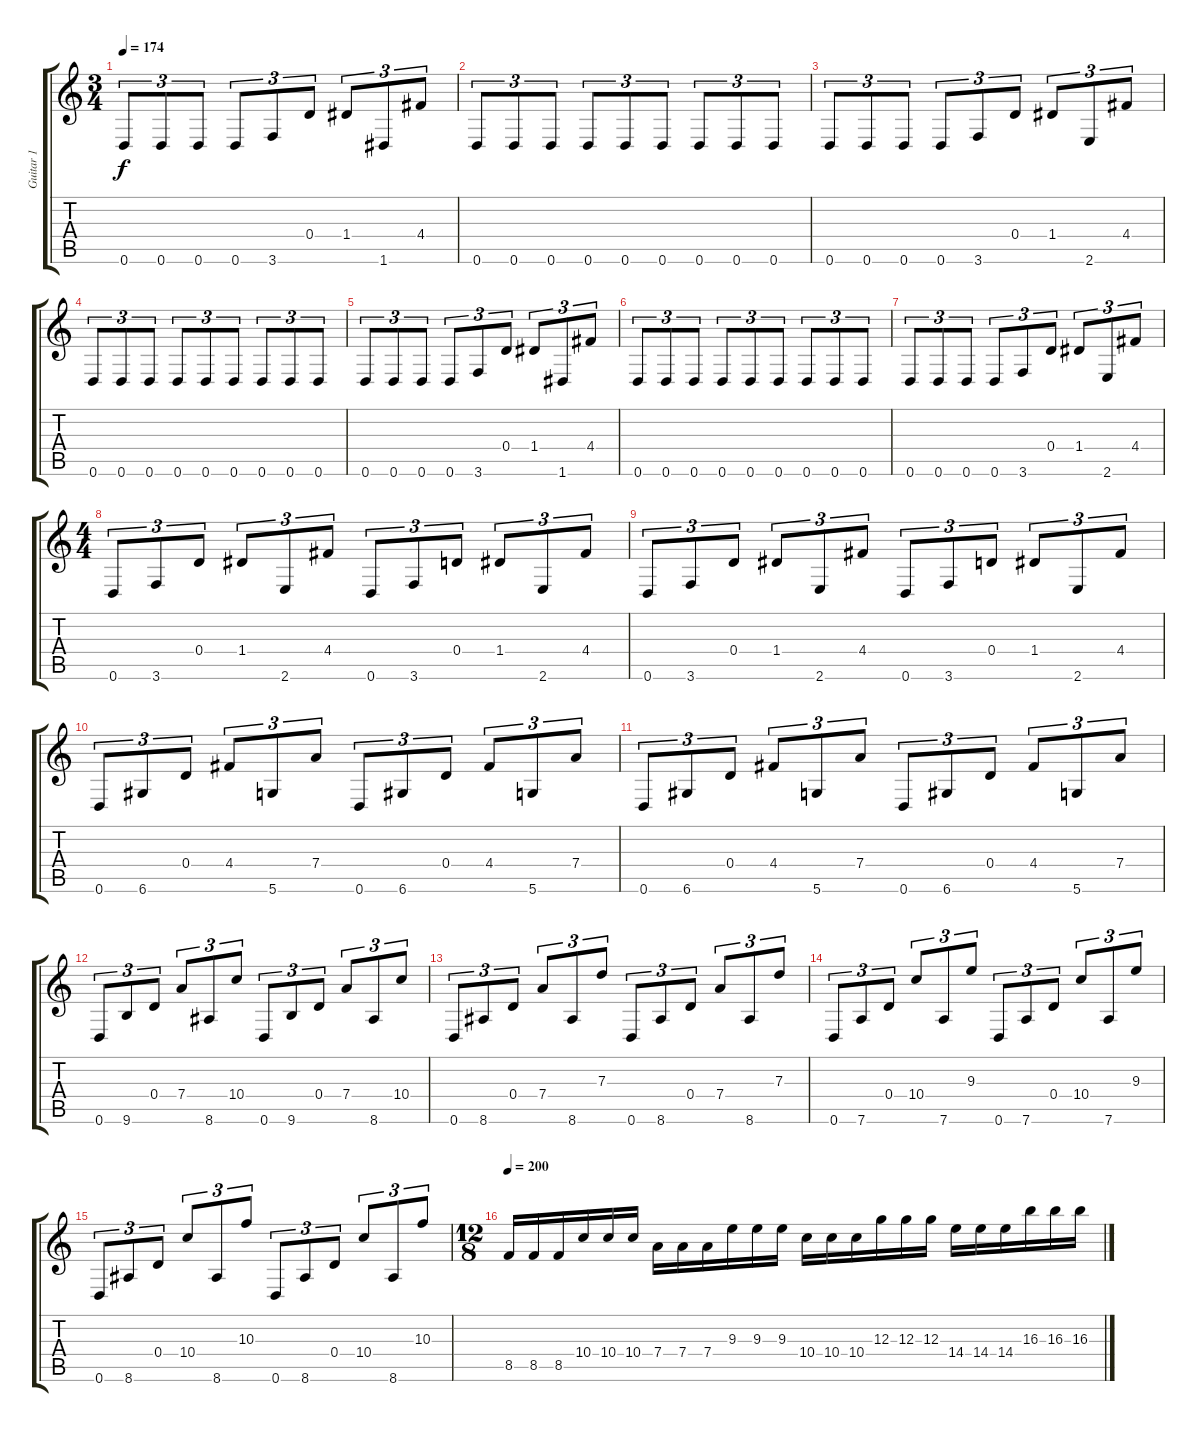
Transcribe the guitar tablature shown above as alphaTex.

\track ("Guitar 1" "Guitar 1") {instrument electricguitarjazz}
\staff {score tabs}
\tuning (E4 B3 G3 D3 A2 D2) {hide}
\ts (3 4)
\tempo 174
\clef g2
\ks c
0.6.8{tu (3 2) dy f} 0.6.8{tu (3 2)} 0.6.8{tu (3 2)} 0.6.8{tu (3 2)} 3.6.8{tu (3 2)} 0.4.8{tu (3 2)} 1.4.8{tu (3 2)} 1.6.8{tu (3 2)} 4.4.8{tu (3 2)} |
0.6.8{tu (3 2)} 0.6.8{tu (3 2)} 0.6.8{tu (3 2)} 0.6.8{tu (3 2)} 0.6.8{tu (3 2)} 0.6.8{tu (3 2)} 0.6.8{tu (3 2)} 0.6.8{tu (3 2)} 0.6.8{tu (3 2)} |
0.6.8{tu (3 2)} 0.6.8{tu (3 2)} 0.6.8{tu (3 2)} 0.6.8{tu (3 2)} 3.6.8{tu (3 2)} 0.4.8{tu (3 2)} 1.4.8{tu (3 2)} 2.6.8{tu (3 2)} 4.4.8{tu (3 2)} |
0.6.8{tu (3 2)} 0.6.8{tu (3 2)} 0.6.8{tu (3 2)} 0.6.8{tu (3 2)} 0.6.8{tu (3 2)} 0.6.8{tu (3 2)} 0.6.8{tu (3 2)} 0.6.8{tu (3 2)} 0.6.8{tu (3 2)} |
0.6.8{tu (3 2)} 0.6.8{tu (3 2)} 0.6.8{tu (3 2)} 0.6.8{tu (3 2)} 3.6.8{tu (3 2)} 0.4.8{tu (3 2)} 1.4.8{tu (3 2)} 1.6.8{tu (3 2)} 4.4.8{tu (3 2)} |
0.6.8{tu (3 2)} 0.6.8{tu (3 2)} 0.6.8{tu (3 2)} 0.6.8{tu (3 2)} 0.6.8{tu (3 2)} 0.6.8{tu (3 2)} 0.6.8{tu (3 2)} 0.6.8{tu (3 2)} 0.6.8{tu (3 2)} |
0.6.8{tu (3 2)} 0.6.8{tu (3 2)} 0.6.8{tu (3 2)} 0.6.8{tu (3 2)} 3.6.8{tu (3 2)} 0.4.8{tu (3 2)} 1.4.8{tu (3 2)} 2.6.8{tu (3 2)} 4.4.8{tu (3 2)} |
\ts (4 4)
0.6.8{tu (3 2)} 3.6.8{tu (3 2)} 0.4.8{tu (3 2)} 1.4.8{tu (3 2)} 2.6.8{tu (3 2)} 4.4.8{tu (3 2)} 0.6.8{tu (3 2)} 3.6.8{tu (3 2)} 0.4.8{tu (3 2)} 1.4.8{tu (3 2)} 2.6.8{tu (3 2)} 4.4.8{tu (3 2)} |
0.6.8{tu (3 2)} 3.6.8{tu (3 2)} 0.4.8{tu (3 2)} 1.4.8{tu (3 2)} 2.6.8{tu (3 2)} 4.4.8{tu (3 2)} 0.6.8{tu (3 2)} 3.6.8{tu (3 2)} 0.4.8{tu (3 2)} 1.4.8{tu (3 2)} 2.6.8{tu (3 2)} 4.4.8{tu (3 2)} |
0.6.8{tu (3 2)} 6.6.8{tu (3 2)} 0.4.8{tu (3 2)} 4.4.8{tu (3 2)} 5.6.8{tu (3 2)} 7.4.8{tu (3 2)} 0.6.8{tu (3 2)} 6.6.8{tu (3 2)} 0.4.8{tu (3 2)} 4.4.8{tu (3 2)} 5.6.8{tu (3 2)} 7.4.8{tu (3 2)} |
0.6.8{tu (3 2)} 6.6.8{tu (3 2)} 0.4.8{tu (3 2)} 4.4.8{tu (3 2)} 5.6.8{tu (3 2)} 7.4.8{tu (3 2)} 0.6.8{tu (3 2)} 6.6.8{tu (3 2)} 0.4.8{tu (3 2)} 4.4.8{tu (3 2)} 5.6.8{tu (3 2)} 7.4.8{tu (3 2)} |
0.6.8{tu (3 2)} 9.6.8{tu (3 2)} 0.4.8{tu (3 2)} 7.4.8{tu (3 2)} 8.6.8{tu (3 2)} 10.4.8{tu (3 2)} 0.6.8{tu (3 2)} 9.6.8{tu (3 2)} 0.4.8{tu (3 2)} 7.4.8{tu (3 2)} 8.6.8{tu (3 2)} 10.4.8{tu (3 2)} |
0.6.8{tu (3 2)} 8.6.8{tu (3 2)} 0.4.8{tu (3 2)} 7.4.8{tu (3 2)} 8.6.8{tu (3 2)} 7.3.8{tu (3 2)} 0.6.8{tu (3 2)} 8.6.8{tu (3 2)} 0.4.8{tu (3 2)} 7.4.8{tu (3 2)} 8.6.8{tu (3 2)} 7.3.8{tu (3 2)} |
0.6.8{tu (3 2)} 7.6.8{tu (3 2)} 0.4.8{tu (3 2)} 10.4.8{tu (3 2)} 7.6.8{tu (3 2)} 9.3.8{tu (3 2)} 0.6.8{tu (3 2)} 7.6.8{tu (3 2)} 0.4.8{tu (3 2)} 10.4.8{tu (3 2)} 7.6.8{tu (3 2)} 9.3.8{tu (3 2)} |
0.6.8{tu (3 2)} 8.6.8{tu (3 2)} 0.4.8{tu (3 2)} 10.4.8{tu (3 2)} 8.6.8{tu (3 2)} 10.3.8{tu (3 2)} 0.6.8{tu (3 2)} 8.6.8{tu (3 2)} 0.4.8{tu (3 2)} 10.4.8{tu (3 2)} 8.6.8{tu (3 2)} 10.3.8{tu (3 2)} |
\ts (12 8)
\tempo 200
8.5.16 8.5.16 8.5.16 10.4.16 10.4.16 10.4.16 7.4.16 7.4.16 7.4.16 9.3.16 9.3.16 9.3.16 10.4.16 10.4.16 10.4.16 12.3.16 12.3.16 12.3.16 14.4.16 14.4.16 14.4.16 16.3.16 16.3.16 16.3.16
